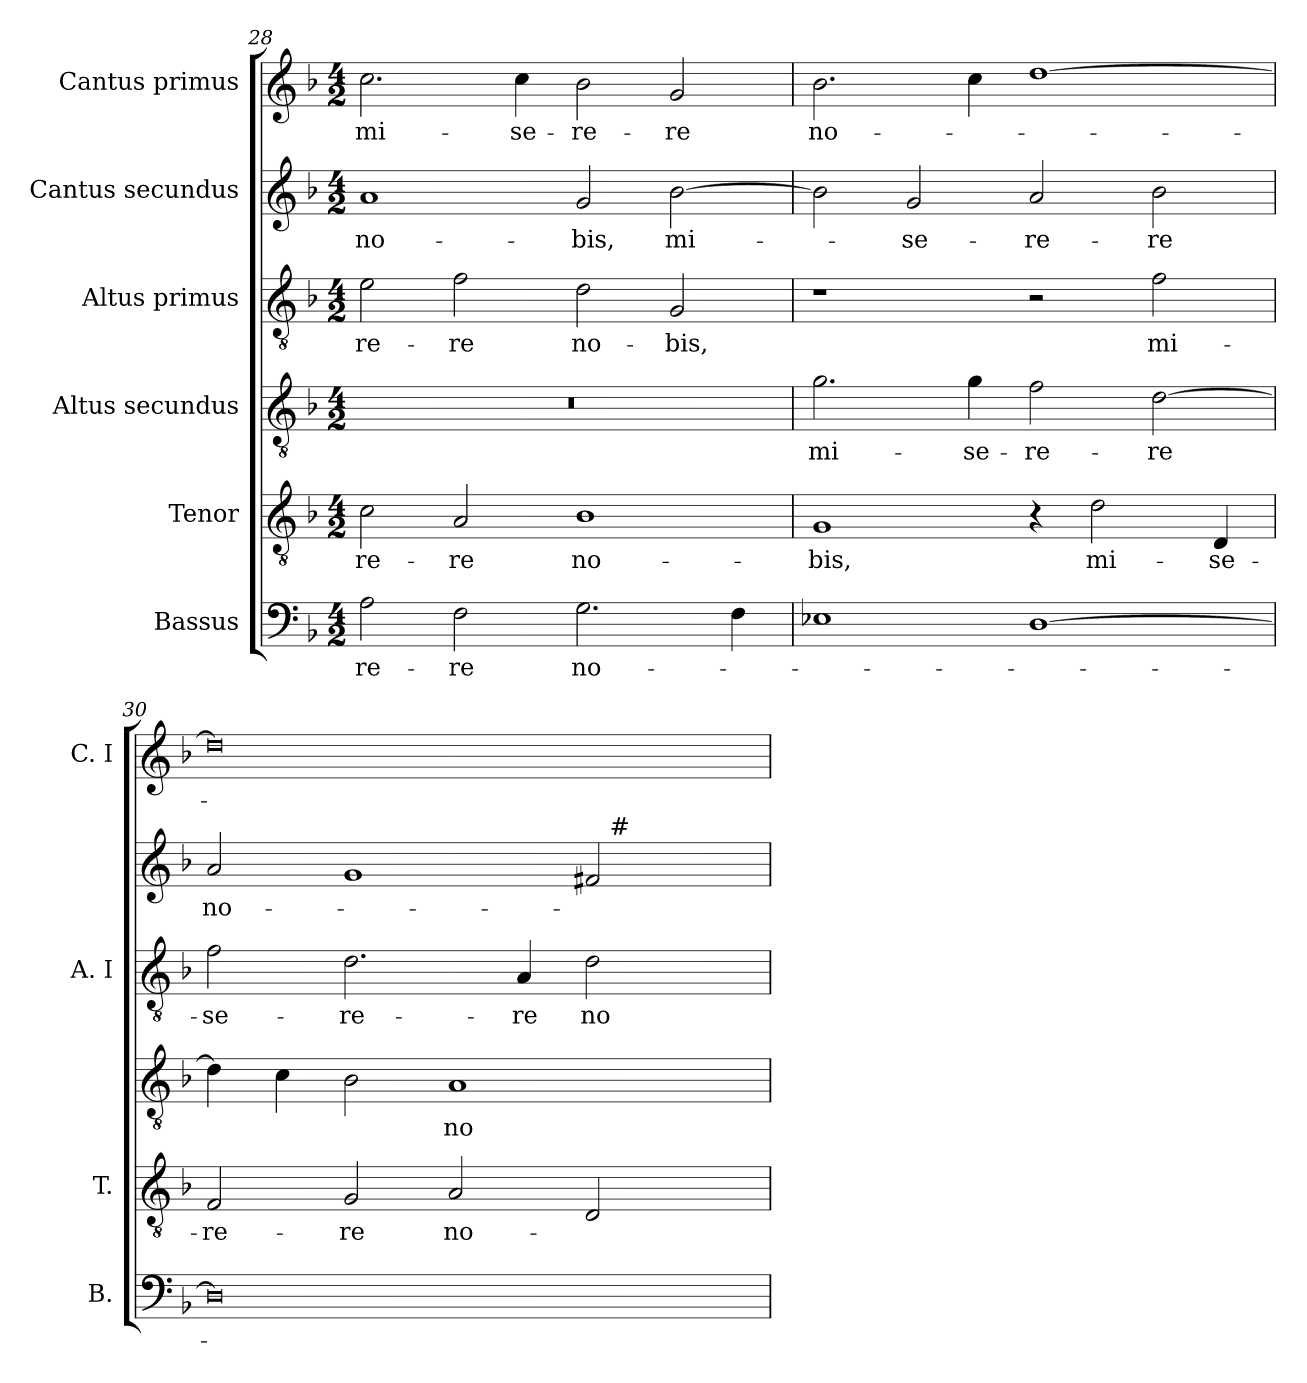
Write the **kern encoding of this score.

**kern	**text	**kern	**text	**kern	**text	**kern	**text	**kern	**text	**kern	**text
*part6	*part6	*part5	*part5	*part4	*part4	*part3	*part3	*part2	*part2	*part1	*part1
*staff6	*staff6	*staff5	*staff5	*staff4	*staff4	*staff3	*staff3	*staff2	*staff2	*staff1	*staff1
*I"Bassus	*	*I"Tenor	*	*I"Altus secundus	*	*I"Altus primus	*	*I"Cantus secundus	*	*I"Cantus primus	*
*I'B.	*	*I'T.	*	*	*	*I'A. I	*	*	*	*I'C. I	*
*clefF4	*	*clefGv2	*	*clefGv2	*	*clefGv2	*	*clefG2	*	*clefG2	*
*	*	*ITrd7c12	*	*ITrd7c12	*	*ITrd7c12	*	*	*	*	*
*k[b-]	*	*k[b-]	*	*k[b-]	*	*k[b-]	*	*k[b-]	*	*k[b-]	*
*d:	*	*d:	*	*d:	*	*d:	*	*d:	*	*d:	*
*M4/2	*	*M4/2	*	*M4/2	*	*M4/2	*	*M4/2	*	*M4/2	*
=28	=28	=28	=28	=28	=28	=28	=28	=28	=28	=28	=28
!	!LO:LY:b:color=#000000	!	!	!	!	!	!	!	!	!	!
!	!	!	!LO:LY:b:color=#000000	!LO:N:vis=1	!	!	!	!	!	!	!
!	!	!	!	!	!	!	!LO:LY:b:color=#000000	!	!	!	!
!	!	!	!	!	!	!	!	!	!LO:LY:b:color=#000000	!	!
!	!	!	!	!	!	!	!	!	!	!	!LO:LY:b:color=#000000
2Ai\	-re-	2Ci\	-re-	0r	.	2Ei\	-re-	1ai	no-	2.cci\	mi-
!	!LO:LY:b:color=#000000	!	!	!	!	!	!	!	!	!	!
!	!	!	!LO:LY:b:color=#000000	!	!	!	!	!	!	!	!
!	!	!	!	!	!	!	!LO:LY:b:color=#000000	!	!	!	!
2Fi\	-re	2AAi/	-re	.	.	2Fi\	-re	.	.	.	.
!	!	!	!	!	!	!	!	!	!	!	!LO:LY:b:color=#000000
.	.	.	.	.	.	.	.	.	.	4cci\	-se-
!	!LO:LY:b:color=#000000	!	!	!	!	!	!	!	!	!	!
!	!	!	!LO:LY:b:color=#000000	!	!	!	!	!	!	!	!
!	!	!	!	!	!	!	!LO:LY:b:color=#000000	!	!	!	!
!	!	!	!	!	!	!	!	!	!LO:LY:b:color=#000000	!	!
!	!	!	!	!	!	!	!	!	!	!	!LO:LY:b:color=#000000
2.Gi\	no-	1BB-i	no-	.	.	2Di\	no-	2gi/	-bis,	2b-i\	-re-
!	!	!	!	!	!	!	!LO:LY:b:color=#000000	!	!	!	!
!	!	!	!	!	!	!	!	!	!LO:LY:b:color=#000000	!	!
!	!	!	!	!	!	!	!	!	!	!	!LO:LY:b:color=#000000
.	.	.	.	.	.	2GGi/	-bis,	[2b-i\	mi-	2gi/	-re
4Fi\	.	.	.	.	.	.	.	.	.	.	.
!!LO:LB:g=z
=29	=29	=29	=29	=29	=29	=29	=29	=29	=29	=29	=29
!	!	!	!LO:LY:b:color=#000000	!	!	!	!	!	!	!	!
!	!	!	!	!	!LO:LY:b:color=#000000	!	!	!	!	!	!
!	!	!	!	!	!	!	!	!	!	!	!LO:LY:b:color=#000000
1E-Xi	.	1GGi	-bis,	2.Gi\	mi-	1r	.	2b-i\]	.	2.b-i\	no-
!	!	!	!	!	!	!	!	!	!LO:LY:b:color=#000000	!	!
.	.	.	.	.	.	.	.	2gi/	-se-	.	.
!	!	!	!	!	!LO:LY:b:color=#000000	!	!	!	!	!	!
.	.	.	.	4Gi\	-se-	.	.	.	.	4cci\	.
!	!	!	!	!	!LO:LY:b:color=#000000	!	!	!	!	!	!
!	!	!	!	!	!	!	!	!	!LO:LY:b:color=#000000	!	!
[1Di	.	4r	.	2Fi\	-re-	2r	.	2ai/	-re-	[1ddi	.
!	!	!	!LO:LY:b:color=#000000	!	!	!	!	!	!	!	!
.	.	2Di\	mi-	.	.	.	.	.	.	.	.
!	!	!	!	!	!LO:LY:b:color=#000000	!	!	!	!	!	!
!	!	!	!	!	!	!	!LO:LY:b:color=#000000	!	!	!	!
!	!	!	!	!	!	!	!	!	!LO:LY:b:color=#000000	!	!
.	.	.	.	[2Di\	-re	2Fi\	mi-	2b-i\	-re	.	.
!	!	!	!LO:LY:b:color=#000000	!	!	!	!	!	!	!	!
.	.	4DDi/	-se-	.	.	.	.	.	.	.	.
=30	=30	=30	=30	=30	=30	=30	=30	=30	=30	=30	=30
!	!	!	!LO:LY:b:color=#000000	!	!	!	!	!	!	!	!
!	!	!	!	!	!	!	!LO:LY:b:color=#000000	!	!	!	!
!	!	!	!	!	!	!	!	!	!LO:LY:b:color=#000000	!	!
*	*	*	*	*	*	*	*	*^	*	*	*
0Di]	.	2FFi/	-re-	4Di\]	.	2Fi\	-se-	2ai/	1ryy	no-	0ddi]	.
.	.	.	.	4Ci\	.	.	.	.	.	.	.	.
!	!	!	!LO:LY:b:color=#000000	!	!	!	!	!	!	!	!	!
!	!	!	!	!	!	!	!LO:LY:b:color=#000000	!	!	!	!	!
.	.	2GGi/	-re	2BB-i\	.	2.Di\	-re-	1gi	.	.	.	.
!	!	!	!LO:LY:b:color=#000000	!	!	!	!	!	!	!	!	!
!	!	!	!	!	!LO:LY:b:color=#000000	!	!	!	!	!	!	!
.	.	2AAi/	no-	1AAi	no-	.	.	.	2ryy	.	.	.
!	!	!	!	!	!	!	!LO:LY:b:color=#000000	!	!	!	!	!
.	.	.	.	.	.	4AAi/	-re	.	.	.	.	.
!	!	!	!	!	!	!	!LO:LY:b:color=#000000	!	!	!	!	!
.	.	2DDi/	.	.	.	2Di\	no-	2f#i/	32ryy	.	.	.
.	.	.	.	.	.	.	.	.	256ryy	.	.	.
!	!	!	!	!	!	!	!	!	!LO:TX:a:t=#	!	!	!
.	.	.	.	.	.	.	.	.	4ryy	.	.	.
.	.	.	.	.	.	.	.	.	8ryy	.	.	.
.	.	.	.	.	.	.	.	.	16ryy	.	.	.
.	.	.	.	.	.	.	.	.	64..ryy	.	.	.
*	*	*	*	*	*	*	*	*v	*v	*	*	*
=	=	=	=	=	=	=	=	=	=	=	=
*-	*-	*-	*-	*-	*-	*-	*-	*-	*-	*-	*-
